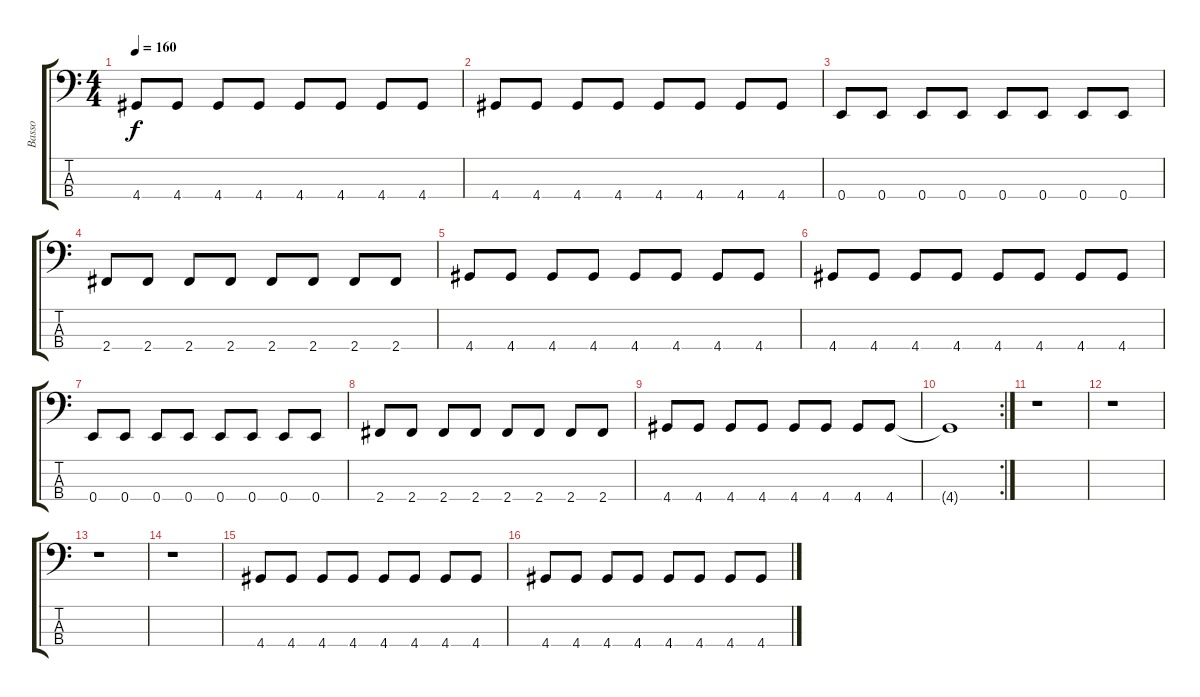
\track ("Basso" "Basso") {instrument electricbassfinger}
\staff {score tabs}
\tuning (G2 D2 A1 E1) {hide}
\ts (4 4)
\tempo 160
\clef f4
\ks c
4.4.8{dy f} 4.4.8 4.4.8 4.4.8 4.4.8 4.4.8 4.4.8 4.4.8 |
4.4.8 4.4.8 4.4.8 4.4.8 4.4.8 4.4.8 4.4.8 4.4.8 |
0.4.8 0.4.8 0.4.8 0.4.8 0.4.8 0.4.8 0.4.8 0.4.8 |
2.4.8 2.4.8 2.4.8 2.4.8 2.4.8 2.4.8 2.4.8 2.4.8 |
4.4.8 4.4.8 4.4.8 4.4.8 4.4.8 4.4.8 4.4.8 4.4.8 |
4.4.8 4.4.8 4.4.8 4.4.8 4.4.8 4.4.8 4.4.8 4.4.8 |
0.4.8 0.4.8 0.4.8 0.4.8 0.4.8 0.4.8 0.4.8 0.4.8 |
2.4.8 2.4.8 2.4.8 2.4.8 2.4.8 2.4.8 2.4.8 2.4.8 |
4.4.8 4.4.8 4.4.8 4.4.8 4.4.8 4.4.8 4.4.8 4.4.8 |
\rc 2
4.4{t}.1 |
r.1 |
r.1 |
r.1 |
r.1 |
4.4.8 4.4.8 4.4.8 4.4.8 4.4.8 4.4.8 4.4.8 4.4.8 |
4.4.8 4.4.8 4.4.8 4.4.8 4.4.8 4.4.8 4.4.8 4.4.8
